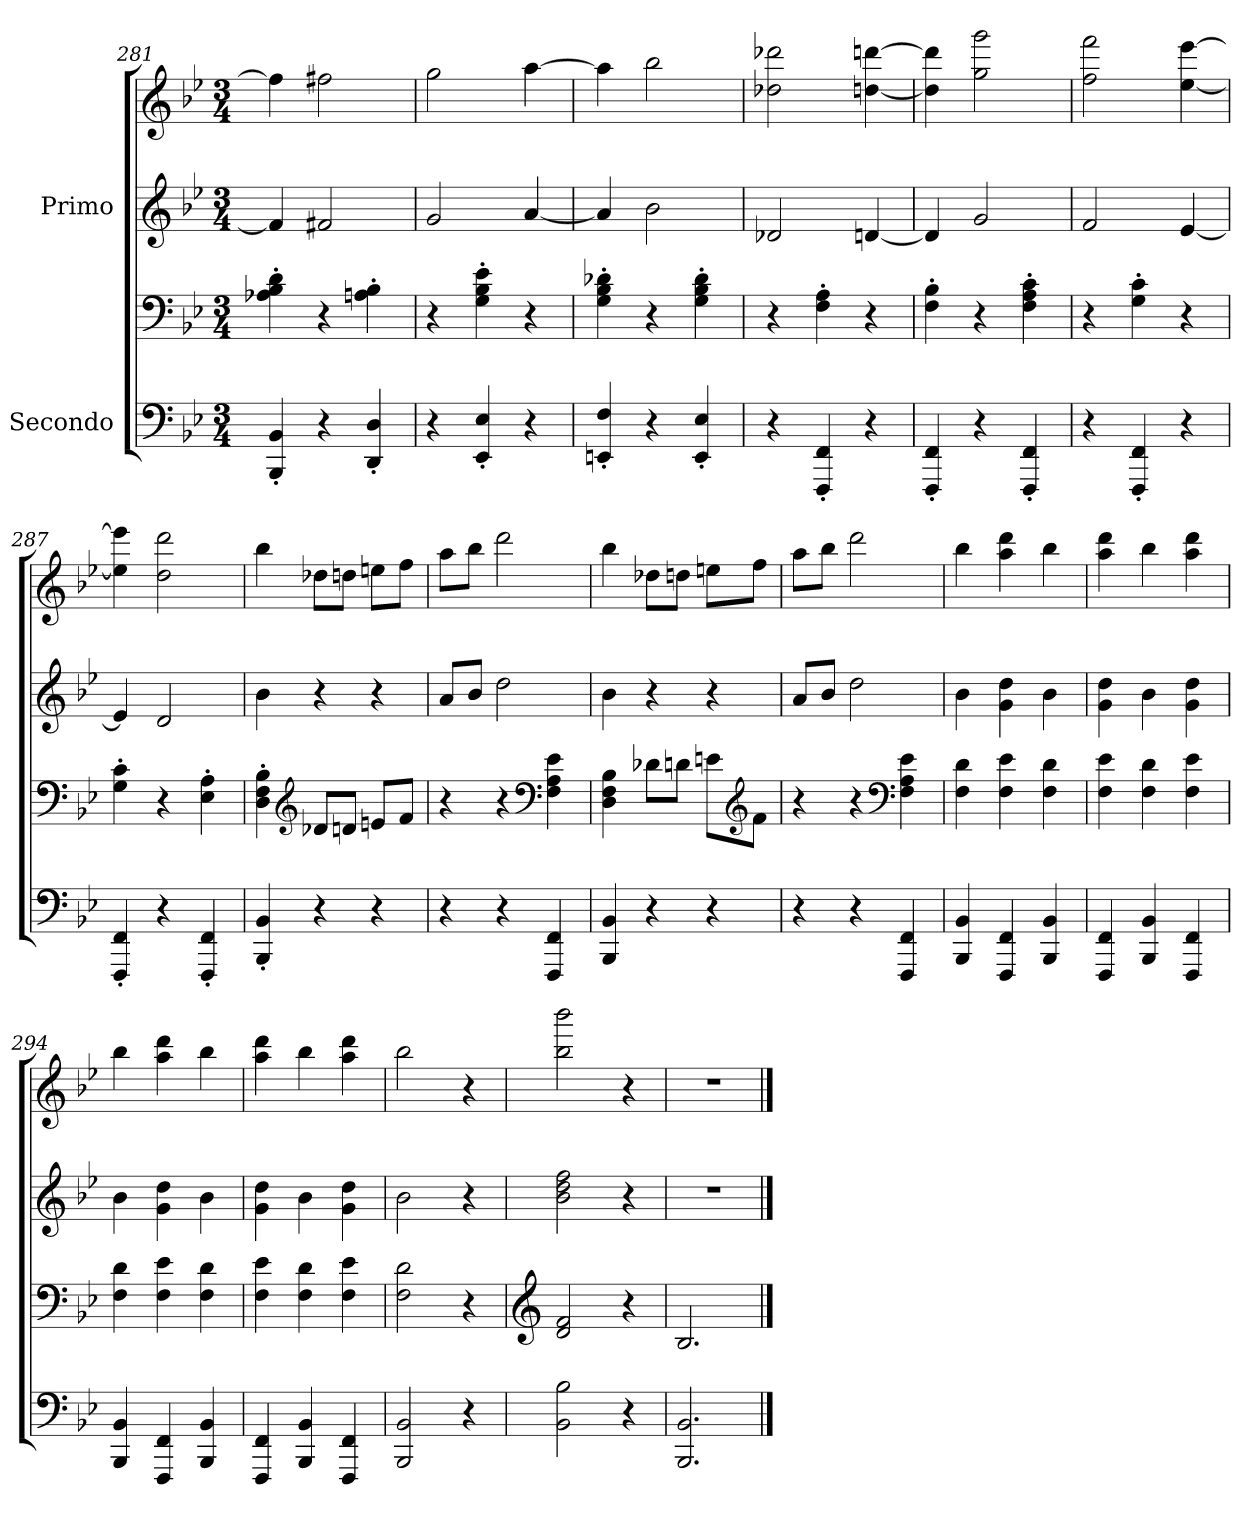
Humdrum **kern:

**kern	**kern	**kern	**kern
*part2	*part2	*part1	*part1
*staff4	*staff3	*staff2	*staff1
*I"Secondo	*	*I"Primo	*
*clefF4	*clefF4	*clefG2	*clefG2
*k[b-e-]	*k[b-e-]	*k[b-e-]	*k[b-e-]
*M3/4	*M3/4	*M3/4	*M3/4
=281	=281	=281	=281
4BBB-/' 4BB-/'	4A-X\' 4B-\' 4d\'	4f/]	4ff\]
4r	4r	2f#X/	2ff#X\
4DD/' 4D/'	4An\' 4B-\'	.	.
=282	=282	=282	=282
4r	4r	2g/	2gg\
4EE-/' 4E-/'	4G\' 4B-\' 4e-\'	.	.
4r	4r	[4a/	[4aa\
=283	=283	=283	=283
4EEn/' 4F/'	4G\' 4B-\' 4d-X\'	4a/]	4aa\]
4r	4r	2b-\	2bb-\
4EE/' 4E-/'	4G\' 4B-\' 4d-\'	.	.
=284	=284	=284	=284
4r	4r	2d-X/	2dd-X\ 2ddd-X\
4FFF/' 4FF/'	4F\' 4A\'	.	.
4r	4r	[4dn/	[4ddn\ [4dddn\
=285	=285	=285	=285
4FFF/' 4FF/'	4F\' 4B-\'	4d/]	4dd\] 4ddd\]
4r	4r	2g/	2gg\ 2ggg\
4FFF/' 4FF/'	4F\' 4A\' 4c\'	.	.
=286	=286	=286	=286
4r	4r	2f/	2ff\ 2fff\
4FFF/' 4FF/'	4G\' 4c\'	.	.
4r	4r	[4e-/	[4ee-\ [4eee-\
=287	=287	=287	=287
4FFF/' 4FF/'	4G\' 4c\'	4e-/]	4ee-\] 4eee-\]
4r	4r	2d/	2dd\ 2ddd\
4FFF/' 4FF/'	4E-\' 4A\'	.	.
!!LO:PB:g=z
=288	=288	=288	=288
4BBB-/' 4BB-/'	4D\' 4F\' 4B-\'	4b-\	4bb-\
*	*clefG2	*	*
4r	8d-X/L	4r	8dd-X\L
.	8dn/J	.	8ddn\J
4r	8en/L	4r	8een\L
.	8f/J	.	8ff\J
=289	=289	=289	=289
4r	4r	8a/L	8aa\L
.	.	8b-/J	8bb-\J
4r	4r	2dd\	2ddd\
*	*clefF4	*	*
4FFF/ 4FF/	4F\ 4A\ 4e-\	.	.
=290	=290	=290	=290
4BBB-/ 4BB-/	4D\ 4F\ 4B-\	4b-\	4bb-\
4r	8d-X\L	4r	8dd-X\L
.	8dn\J	.	8ddn\J
4r	8en\L	4r	8een\L
*	*clefG2	*	*
.	8f\J	.	8ff\J
=291	=291	=291	=291
4r	4r	8a/L	8aa\L
.	.	8b-/J	8bb-\J
4r	4r	2dd\	2ddd\
*	*clefF4	*	*
4FFF/ 4FF/	4F\ 4A\ 4e-\	.	.
=292	=292	=292	=292
4BBB-/ 4BB-/	4F\ 4d\	4b-\	4bb-\
4FFF/ 4FF/	4F\ 4e-\	4g\ 4dd\	4aa\ 4ddd\
4BBB-/ 4BB-/	4F\ 4d\	4b-\	4bb-\
=293	=293	=293	=293
4FFF/ 4FF/	4F\ 4e-\	4g\ 4dd\	4aa\ 4ddd\
4BBB-/ 4BB-/	4F\ 4d\	4b-\	4bb-\
4FFF/ 4FF/	4F\ 4e-\	4g\ 4dd\	4aa\ 4ddd\
!!LO:LB:g=z
=294	=294	=294	=294
4BBB-/ 4BB-/	4F\ 4d\	4b-\	4bb-\
4FFF/ 4FF/	4F\ 4e-\	4g\ 4dd\	4aa\ 4ddd\
4BBB-/ 4BB-/	4F\ 4d\	4b-\	4bb-\
=295	=295	=295	=295
4FFF/ 4FF/	4F\ 4e-\	4g\ 4dd\	4aa\ 4ddd\
4BBB-/ 4BB-/	4F\ 4d\	4b-\	4bb-\
4FFF/ 4FF/	4F\ 4e-\	4g\ 4dd\	4aa\ 4ddd\
=296	=296	=296	=296
2BBB-/ 2BB-/	2F\ 2d\	2b-\	2bb-\
4r	4r	4r	4r
=297	=297	=297	=297
*	*clefG2	*	*
2BB-\ 2B-\	2d/ 2f/	2b-\ 2dd\ 2ff\	2bb-\ 2bbb-\
4r	4r	4r	4r
=298	=298	=298	=298
2.BBB-/ 2.BB-/	2.B-/	2.r	2.r
==	==	==	==
*-	*-	*-	*-
